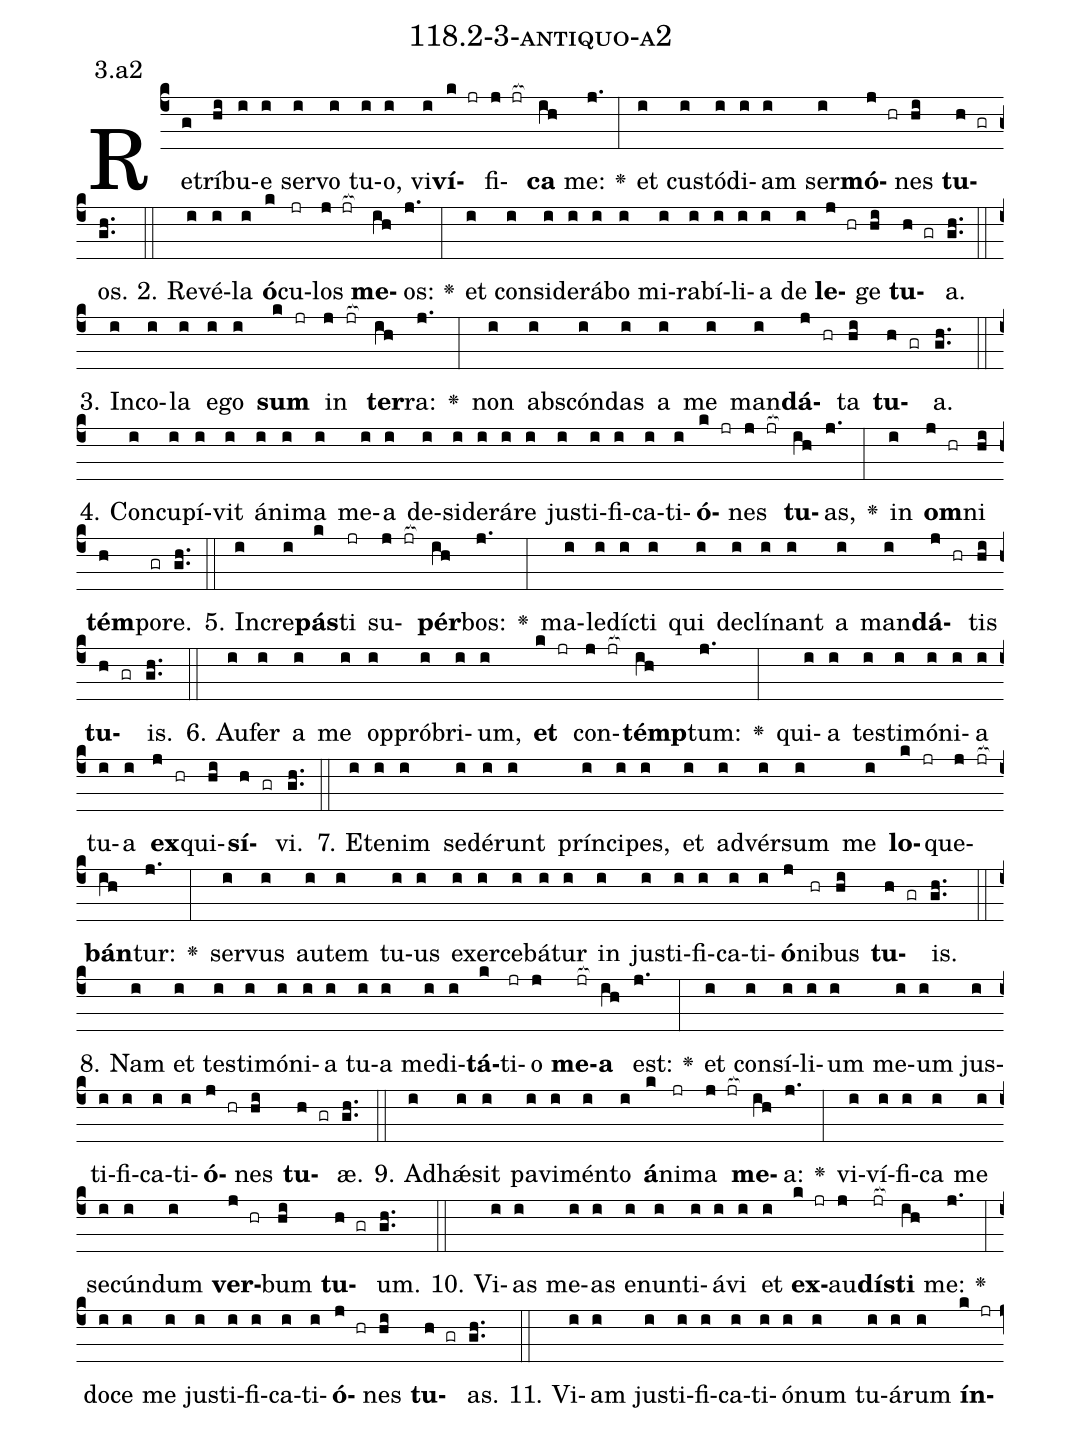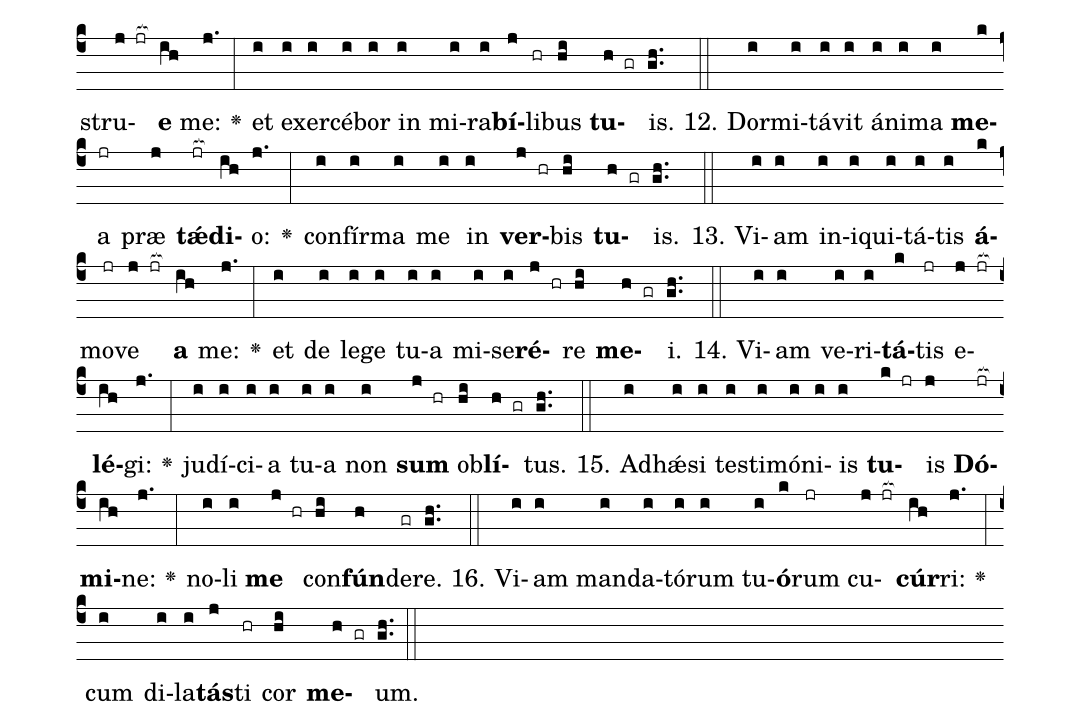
name: 118.2-3-antiquo-a2;
annotation: 3.a2;
%%
(c4)Re(g)trí(hi)bu(i)e(i) ser(i)vo(i) tu(i)o,(i) vi(i)<b>ví</b>(k jr)fi(j jr[ocb:1{])<b>ca</b>(ih[ocb:0}]) me:(j.) <v>\greheightstar</v>(:) et(i) cus(i)tó(i)di(i)am(i) ser(i)<b>mó</b>(j hr)nes(hi) <b>tu</b>(h gr)os.(gh..) (::)
2. Re(i)vé(i)la(i) <b>ó</b>(k)cu(jr)los(j jr[ocb:1{]) <b>me</b>(ih[ocb:0}])os:(j.) <v>\greheightstar</v>(:) et(i) con(i)si(i)de(i)rá(i)bo(i) mi(i)ra(i)bí(i)li(i)a(i) de(i) <b>le</b>(j hr)ge(hi) <b>tu</b>(h gr)a.(gh..) (::)
3. In(i)co(i)la(i) e(i)go(i) <b>sum</b>(k jr) in(j jr[ocb:1{]) <b>ter</b>(ih[ocb:0}])ra:(j.) <v>\greheightstar</v>(:) non(i) abs(i)cón(i)das(i) a(i) me(i) man(i)<b>dá</b>(j hr)ta(hi) <b>tu</b>(h gr)a.(gh..) (::)
4. Con(i)cu(i)pí(i)vit(i) á(i)ni(i)ma(i) me(i)a(i) de(i)si(i)de(i)rá(i)re(i) jus(i)ti(i)fi(i)ca(i)ti(i)<b>ó</b>(k jr)nes(j jr[ocb:1{]) <b>tu</b>(ih[ocb:0}])as,(j.) <v>\greheightstar</v>(:) in(i) <b>om</b>(j hr)ni(hi) <b>tém</b>(h)po(gr)re.(gh..) (::)
5. In(i)cre(i)<b>pás</b>(k)ti(jr) su(j jr[ocb:1{])<b>pér</b>(ih[ocb:0}])bos:(j.) <v>\greheightstar</v>(:) ma(i)le(i)díc(i)ti(i) qui(i) de(i)clí(i)nant(i) a(i) man(i)<b>dá</b>(j hr)tis(hi) <b>tu</b>(h gr)is.(gh..) (::)
6. Au(i)fer(i) a(i) me(i) op(i)pró(i)bri(i)um,(i) <b>et</b>(k jr) con(j jr[ocb:1{])<b>témp</b>(ih[ocb:0}])tum:(j.) <v>\greheightstar</v>(:) qui(i)a(i) tes(i)ti(i)mó(i)ni(i)a(i) tu(i)a(i) <b>ex</b>(j hr)qui(hi)<b>sí</b>(h gr)vi.(gh..) (::)
7. Et(i)e(i)nim(i) se(i)dé(i)runt(i) prín(i)ci(i)pes,(i) et(i) ad(i)vér(i)sum(i) me(i) <b>lo</b>(k jr)que(j jr[ocb:1{])<b>bán</b>(ih[ocb:0}])tur:(j.) <v>\greheightstar</v>(:) ser(i)vus(i) au(i)tem(i) tu(i)us(i) ex(i)er(i)ce(i)bá(i)tur(i) in(i) jus(i)ti(i)fi(i)ca(i)ti(i)<b>ó</b>(j)ni(hr)bus(hi) <b>tu</b>(h gr)is.(gh..) (::)
8. Nam(i) et(i) tes(i)ti(i)mó(i)ni(i)a(i) tu(i)a(i) me(i)di(i)<b>tá</b>(k)ti(jr)o(j) <b>me</b>(jr[ocb:1{])<b>a</b>(ih[ocb:0}]) est:(j.) <v>\greheightstar</v>(:) et(i) con(i)sí(i)li(i)um(i) me(i)um(i) jus(i)ti(i)fi(i)ca(i)ti(i)<b>ó</b>(j hr)nes(hi) <b>tu</b>(h gr)æ.(gh..) (::)
9. Ad(i)hǽ(i)sit(i) pa(i)vi(i)mén(i)to(i) <b>á</b>(k)ni(jr)ma(j jr[ocb:1{]) <b>me</b>(ih[ocb:0}])a:(j.) <v>\greheightstar</v>(:) vi(i)ví(i)fi(i)ca(i) me(i) se(i)cún(i)dum(i) <b>ver</b>(j hr)bum(hi) <b>tu</b>(h gr)um.(gh..) (::)
10. Vi(i)as(i) me(i)as(i) e(i)nun(i)ti(i)á(i)vi(i) et(i) <b>ex</b>(k jr)au(j)<b>dís</b>(jr[ocb:1{])<b>ti</b>(ih[ocb:0}]) me:(j.) <v>\greheightstar</v>(:) do(i)ce(i) me(i) jus(i)ti(i)fi(i)ca(i)ti(i)<b>ó</b>(j hr)nes(hi) <b>tu</b>(h gr)as.(gh..) (::)
11. Vi(i)am(i) jus(i)ti(i)fi(i)ca(i)ti(i)ó(i)num(i) tu(i)á(i)rum(i) <b>ín</b>(k jr)stru(j jr[ocb:1{])<b>e</b>(ih[ocb:0}]) me:(j.) <v>\greheightstar</v>(:) et(i) ex(i)er(i)cé(i)bor(i) in(i) mi(i)ra(i)<b>bí</b>(j)li(hr)bus(hi) <b>tu</b>(h gr)is.(gh..) (::)
12. Dor(i)mi(i)tá(i)vit(i) á(i)ni(i)ma(i) <b>me</b>(k)a(jr) præ(j) <b>tǽ</b>(jr[ocb:1{])<b>di</b>(ih[ocb:0}])o:(j.) <v>\greheightstar</v>(:) con(i)fír(i)ma(i) me(i) in(i) <b>ver</b>(j hr)bis(hi) <b>tu</b>(h gr)is.(gh..) (::)
13. Vi(i)am(i) in(i)i(i)qui(i)tá(i)tis(i) <b>á</b>(k)mo(jr)ve(j jr[ocb:1{]) <b>a</b>(ih[ocb:0}]) me:(j.) <v>\greheightstar</v>(:) et(i) de(i) le(i)ge(i) tu(i)a(i) mi(i)se(i)<b>ré</b>(j hr)re(hi) <b>me</b>(h gr)i.(gh..) (::)
14. Vi(i)am(i) ve(i)ri(i)<b>tá</b>(k)tis(jr) e(j jr[ocb:1{])<b>lé</b>(ih[ocb:0}])gi:(j.) <v>\greheightstar</v>(:) ju(i)dí(i)ci(i)a(i) tu(i)a(i) non(i) <b>sum</b>(j hr) ob(hi)<b>lí</b>(h gr)tus.(gh..) (::)
15. Ad(i)hǽ(i)si(i) tes(i)ti(i)mó(i)ni(i)is(i) <b>tu</b>(k jr)is(j) <b>Dó</b>(jr[ocb:1{])<b>mi</b>(ih[ocb:0}])ne:(j.) <v>\greheightstar</v>(:) no(i)li(i) <b>me</b>(j hr) con(hi)<b>fún</b>(h)de(gr)re.(gh..) (::)
16. Vi(i)am(i) man(i)da(i)tó(i)rum(i) tu(i)<b>ó</b>(k)rum(jr) cu(j jr[ocb:1{])<b>cúr</b>(ih[ocb:0}])ri:(j.) <v>\greheightstar</v>(:) cum(i) di(i)la(i)<b>tás</b>(j)ti(hr) cor(hi) <b>me</b>(h gr)um.(gh..) (::)
